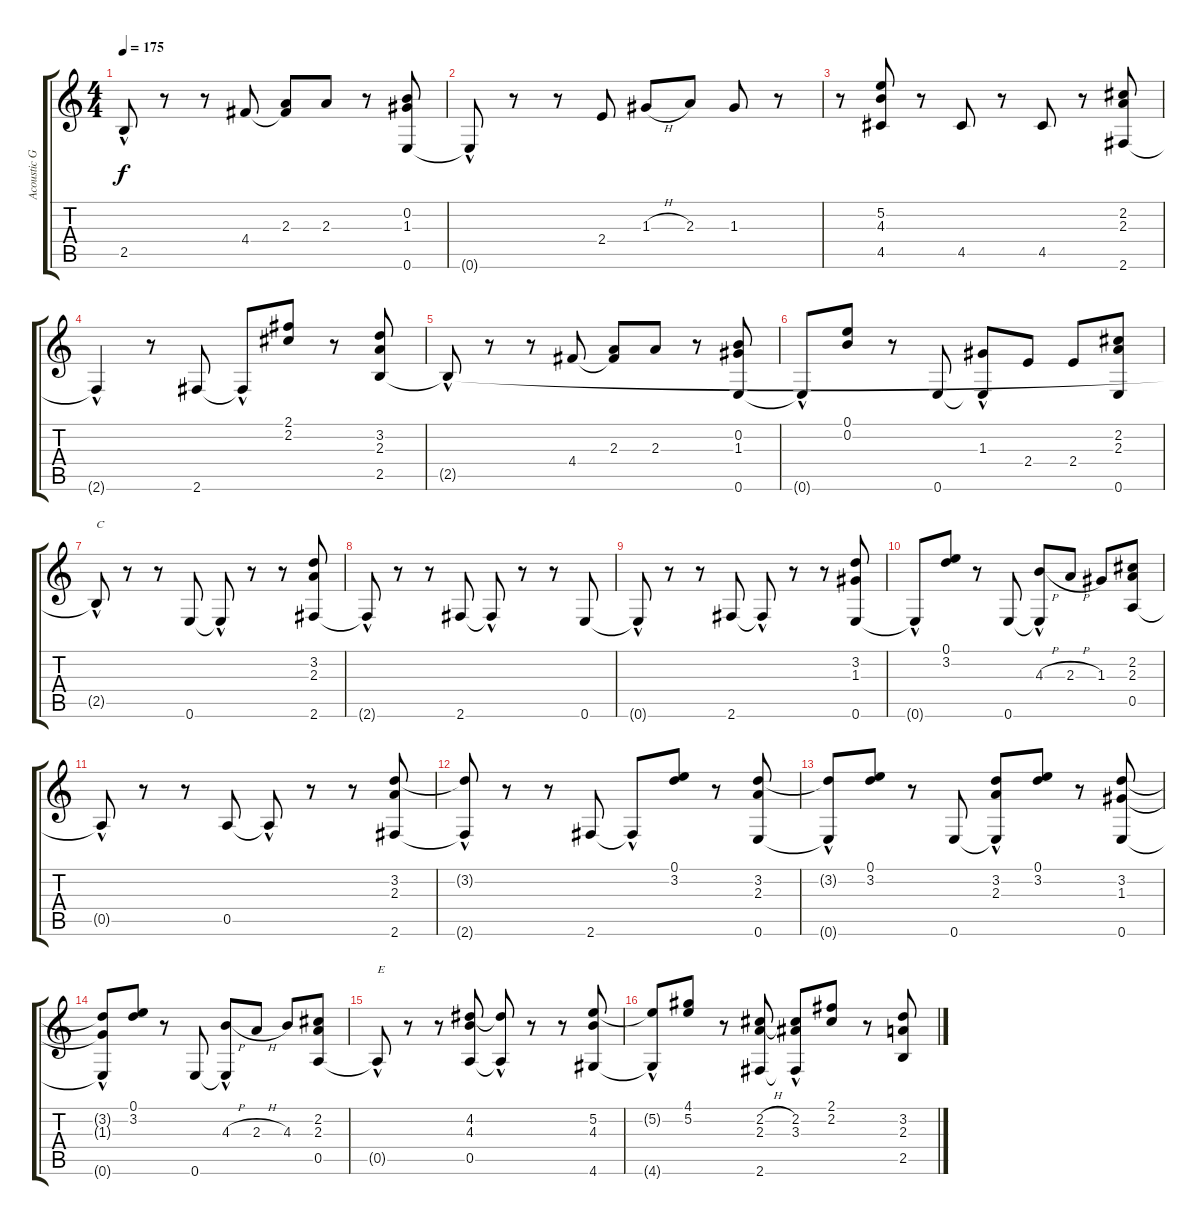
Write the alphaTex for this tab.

\track ("Acoustic Guitar 2" "Acoustic G") {instrument acousticguitarnylon}
\staff {score tabs}
\tuning (E4 B3 G3 D3 A2 E2) {hide}
\ts (4 4)
\tempo 175
\clef g2
\ks c
2.5{hac t}.8{dy f} r.8 r.8 4.4.8 (2.3 4.4{t}).8 2.3.8 r.8 (0.2 1.3 0.6).8 |
0.6{hac t}.8 r.8 r.8 2.4.8 1.3{h}.8 2.3.8 1.3.8 r.8 |
r.8 (5.2 4.3 4.5).8 r.8 4.5.8 r.8 4.5.8 r.8 (2.2 2.3 2.6).8 |
2.6{hac t}.4 r.8 2.6.8 2.6{hac t}.8 (2.1 2.2).8 r.8 (3.2 2.3 2.5).8 |
2.5{hac t}.8 r.8 r.8 4.4.8 (2.3 4.4{t}).8 2.3.8 r.8 (0.2 1.3 0.6).8 |
0.6{hac t}.8 (0.1 0.2).8 r.8 0.6.8 (1.3 0.6{hac t}).8 2.4.8 2.4.8 (2.2 2.3 0.6).8 |
2.5{hac t}.8{txt "C"} r.8 r.8 0.6.8 0.6{hac t}.8 r.8 r.8 (3.2 2.3 2.6).8 |
2.6{hac t}.8 r.8 r.8 2.6.8 2.6{hac t}.8 r.8 r.8 0.6.8 |
0.6{hac t}.8 r.8 r.8 2.6.8 2.6{hac t}.8 r.8 r.8 (3.2 1.3 0.6).8 |
0.6{hac t}.8 (0.1 3.2).8 r.8 0.6.8 (4.3{h} 0.6{hac t}).8 2.3{h}.8 1.3.8 (2.2 2.3 0.5).8 |
0.5{hac t}.8 r.8 r.8 0.5.8 0.5{hac t}.8 r.8 r.8 (3.2 2.3 2.6).8 |
(3.2{t} 2.6{hac t}).8 r.8 r.8 2.6.8 2.6{hac t}.8 (0.1 3.2).8 r.8 (3.2 2.3 0.6).8 |
(3.2{t} 0.6{hac t}).8 (0.1 3.2).8 r.8 0.6.8 (3.2 2.3 0.6{hac t}).8 (0.1 3.2).8 r.8 (3.2 1.3 0.6).8 |
(3.2{t} 1.3{t} 0.6{hac t}).8 (0.1 3.2).8 r.8 0.6.8 (4.3{h} 0.6{hac t}).8 2.3{h}.8 4.3.8 (2.2 2.3 0.5).8 |
0.5{hac t}.8{txt "E"} r.8 r.8 (4.2 4.3 0.5).8 (4.2{t} 0.5{hac t}).8 r.8 r.8 (5.2 4.3 4.6).8 |
(5.2{t} 4.6{hac t}).8 (4.1 5.2).8 r.8 (2.2{h} 2.3{h} 2.6).8 (2.2 3.3 2.6{hac t}).8 (2.1 2.2).8 r.8 (3.2 2.3 2.5).8
